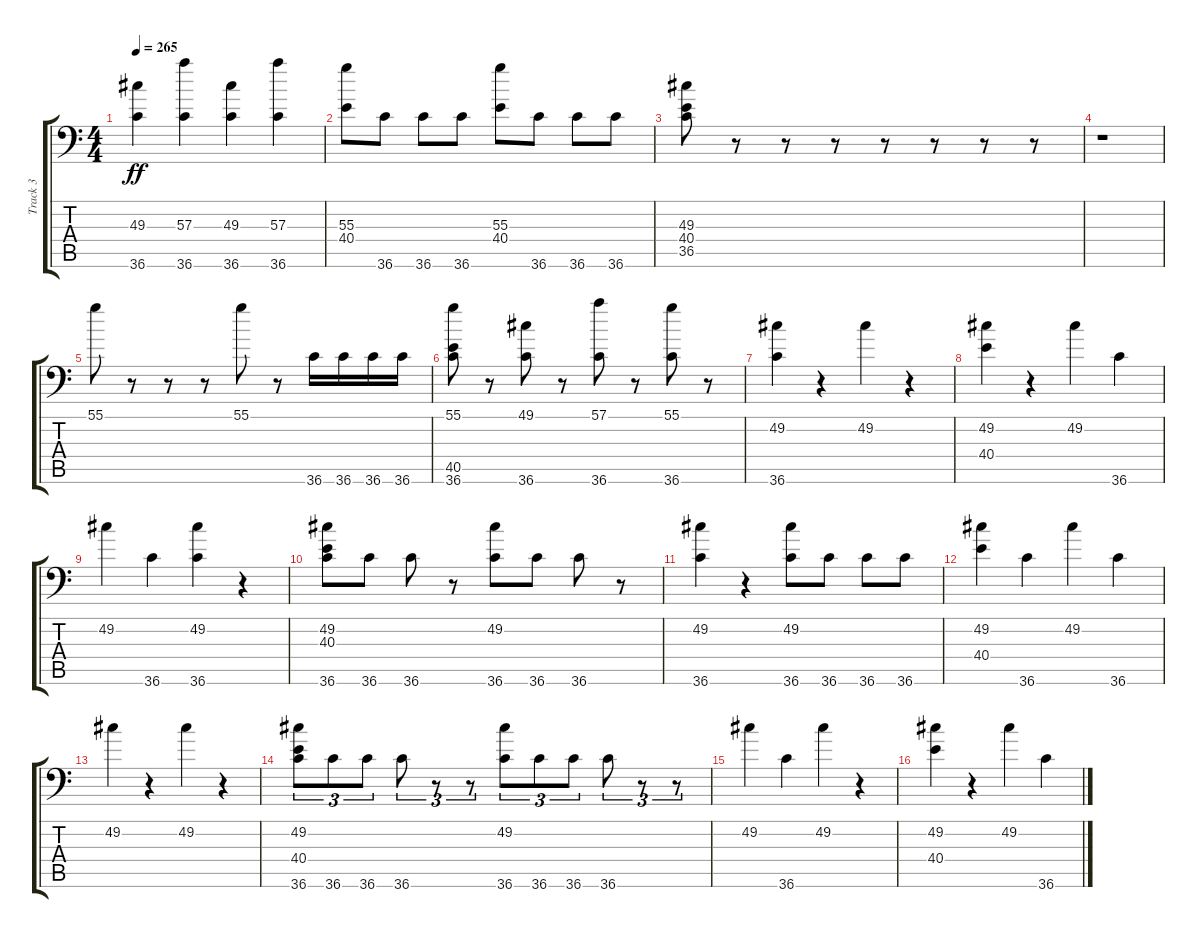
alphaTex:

\track ("Track 3" "Track 3") {instrument acousticgrandpiano}
\staff {score tabs}
\tuning (C-1 C-1 C-1 C-1 C-1 C-1) {hide}
\ts (4 4)
\tempo 265
\clef f4
\ks c
(49.3 36.6).4{dy ff} (57.3 36.6).4 (49.3 36.6).4 (57.3 36.6).4 |
(55.3 40.4).8 36.6.8 36.6.8 36.6.8 (55.3 40.4).8 36.6.8 36.6.8 36.6.8 |
(49.3 40.4 36.5).8 r.8 r.8 r.8 r.8 r.8 r.8 r.8 |
r.1 |
55.1.8 r.8 r.8 r.8 55.1.8 r.8 36.6.16 36.6.16 36.6.16 36.6.16 |
(55.1 40.5 36.6).8 r.8 (49.1 36.6).8 r.8 (57.1 36.6).8 r.8 (55.1 36.6).8 r.8 |
(49.2 36.6).4 r.4 49.2.4 r.4 |
(49.2 40.4).4 r.4 49.2.4 36.6.4 |
49.2.4 36.6.4 (49.2 36.6).4 r.4 |
(49.2 40.3 36.6).8 36.6.8 36.6.8 r.8 (49.2 36.6).8 36.6.8 36.6.8 r.8 |
(49.2 36.6).4 r.4 (49.2 36.6).8 36.6.8 36.6.8 36.6.8 |
(49.2 40.4).4 36.6.4 49.2.4 36.6.4 |
49.2.4 r.4 49.2.4 r.4 |
(49.2 40.4 36.6).8{tu (3 2)} 36.6.8{tu (3 2)} 36.6.8{tu (3 2)} 36.6.8{tu (3 2)} r.8{tu (3 2)} r.8{tu (3 2)} (49.2 36.6).8{tu (3 2)} 36.6.8{tu (3 2)} 36.6.8{tu (3 2)} 36.6.8{tu (3 2)} r.8{tu (3 2)} r.8{tu (3 2)} |
49.2.4 36.6.4 49.2.4 r.4 |
(49.2 40.4).4 r.4 49.2.4 36.6.4
